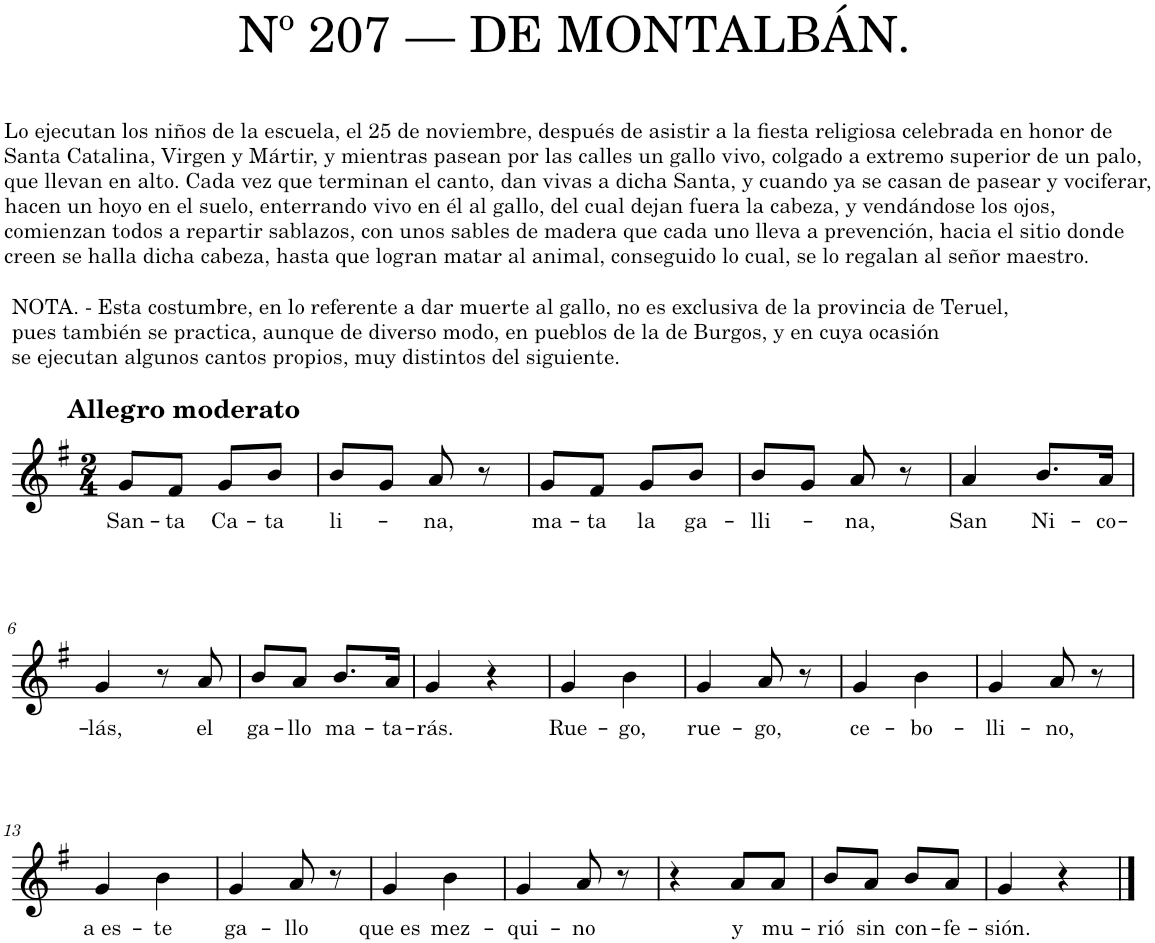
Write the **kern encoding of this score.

**kern	**text
*part1	*part1
*staff1	*staff1
*I"All.o  mod.to	*
*clefG2	*
*k[f#]	*
*G:	*
*M2/4	*
=1	=1
!LO:TX:a:B:t=Allegro moderato	!
!	!LO:LY:b
8g/L	San-
!	!LO:LY:b
8f#/J	-ta
!	!LO:LY:b
8g/L	Ca-
!	!LO:LY:b
8b/J	-ta
=2	=2
!	!LO:LY:b
8b/L	li-
8g/J	.
!	!LO:LY:b
8a/	-na,
8r	.
=3	=3
!	!LO:LY:b
8g/L	ma-
!	!LO:LY:b
8f#/J	-ta
!	!LO:LY:b
8g/L	la
!	!LO:LY:b
8b/J	ga-
=4	=4
!	!LO:LY:b
8b/L	-lli-
8g/J	.
!	!LO:LY:b
8a/	-na,
8r	.
=5	=5
!	!LO:LY:b
4a/	San
!	!LO:LY:b
8.b/L	Ni-
!	!LO:LY:b
16a/Jk	-co-
!!LO:LB:g=z
=6	=6
!	!LO:LY:b
4g/	-lás,
8r	.
!	!LO:LY:b
8a/	el
=7	=7
!	!LO:LY:b
8b/L	ga-
!	!LO:LY:b
8a/J	-llo
!	!LO:LY:b
8.b/L	ma-
!	!LO:LY:b
16a/Jk	-ta-
=8	=8
!	!LO:LY:b
4g/	-rás.
4r	.
=9	=9
!	!LO:LY:b
4g/	Rue-
!	!LO:LY:b
4b\	-go,
=10	=10
!	!LO:LY:b
4g/	rue-
!	!LO:LY:b
8a/	-go,
8r	.
=11	=11
!	!LO:LY:b
4g/	ce-
!	!LO:LY:b
4b\	-bo-
=12	=12
!	!LO:LY:b
4g/	-lli-
!	!LO:LY:b
8a/	-no,
8r	.
!!LO:LB:g=z
=13	=13
!	!LO:LY:b
4g/	a es-
!	!LO:LY:b
4b\	-te
=14	=14
!	!LO:LY:b
4g/	ga-
!	!LO:LY:b
8a/	-llo
8r	.
=15	=15
!	!LO:LY:b
4g/	que es
!	!LO:LY:b
4b\	mez-
=16	=16
!	!LO:LY:b
4g/	-qui-
!	!LO:LY:b
8a/	-no
8r	.
=17	=17
4r	.
!	!LO:LY:b
8a/L	y
!	!LO:LY:b
8a/J	mu-
=18	=18
!	!LO:LY:b
8b/L	-rió
!	!LO:LY:b
8a/J	sin
!	!LO:LY:b
8b/L	con-
!	!LO:LY:b
8a/J	-fe-
=19	=19
!	!LO:LY:b
4g/	-sión.
4r	.
==	==
*-	*-
